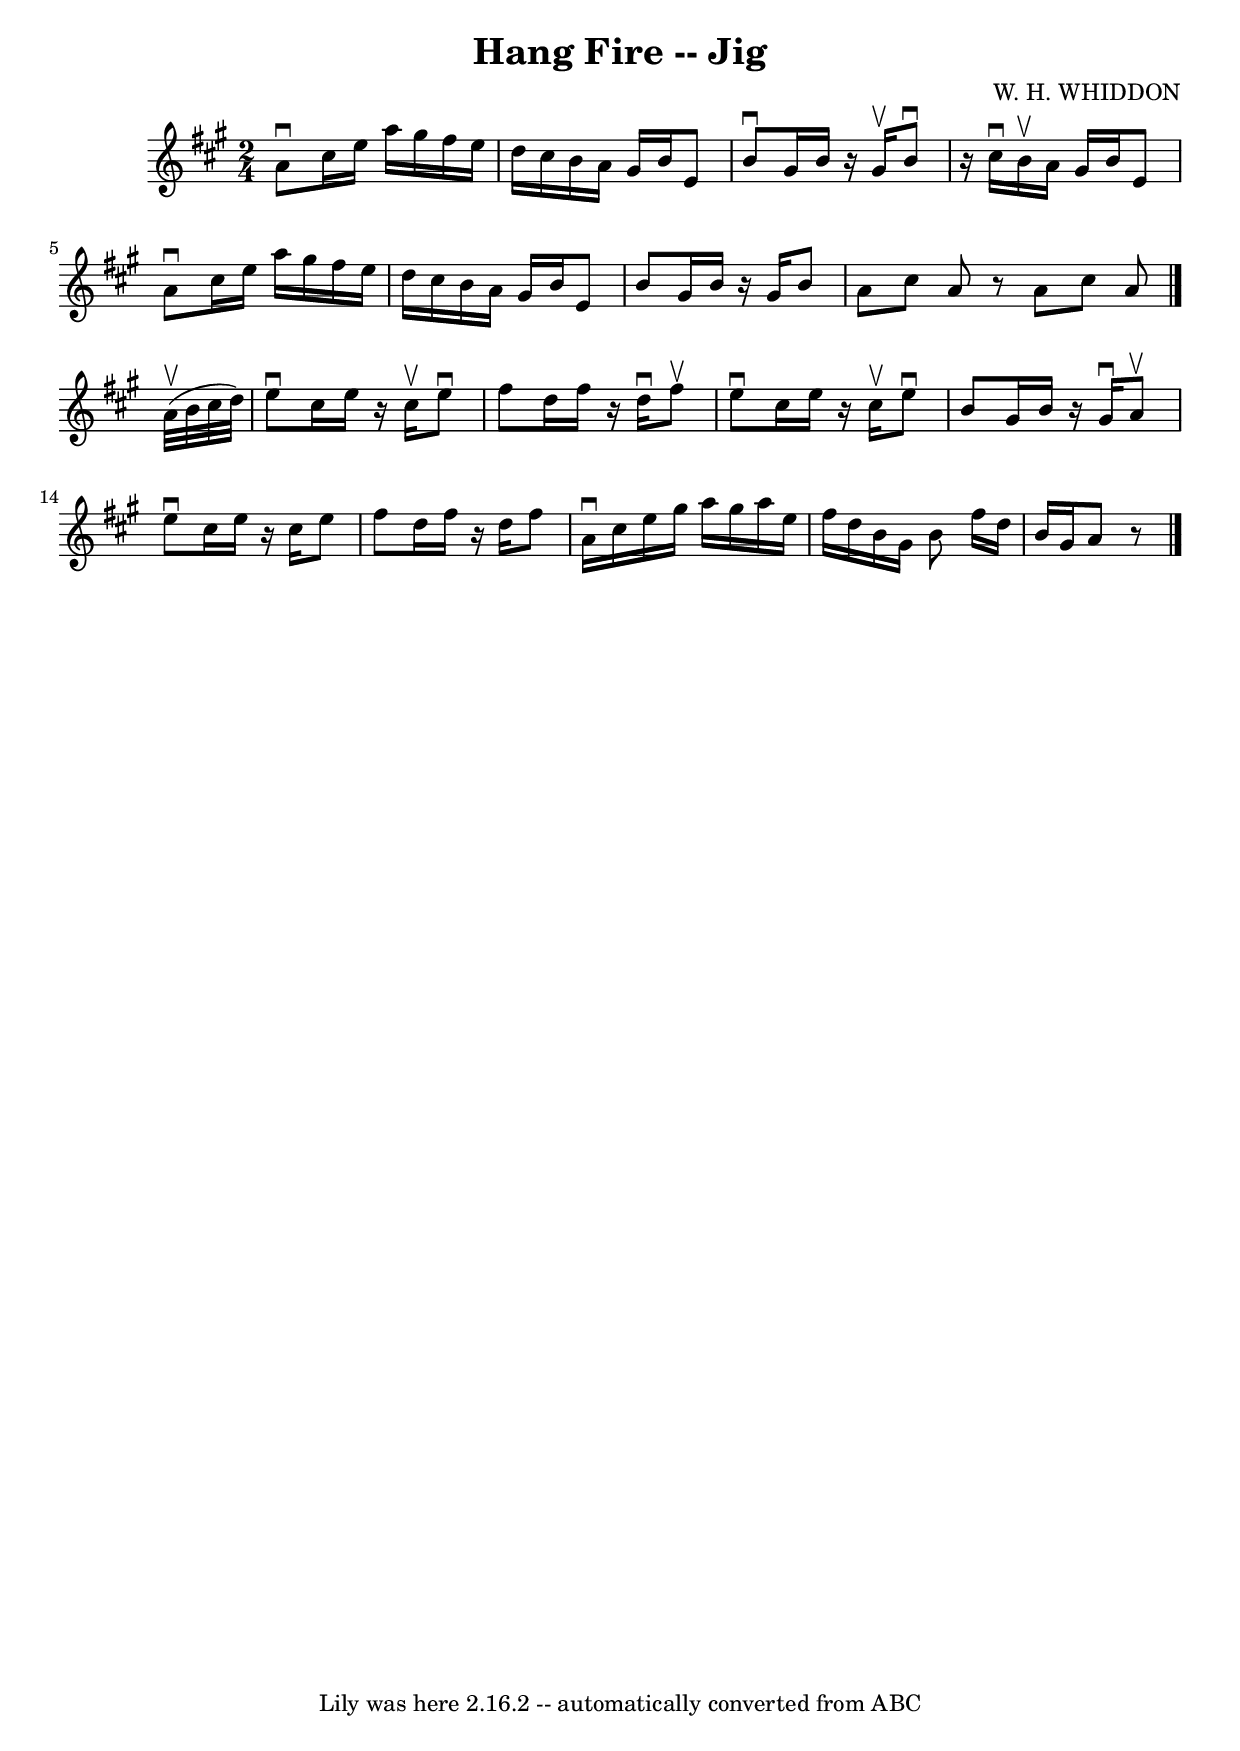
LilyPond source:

\version "2.16.2"
\include "Mammoth.ily"
\header {
  %% book = "Ryan's Mammoth Collection"
 composer = "W. H. WHIDDON"
 crossRefNumber = "1"
 footnotes = "\\\\118 669"
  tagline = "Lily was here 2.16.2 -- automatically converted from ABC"
  title = "Hang Fire -- Jig"

}
voicedefault =  {


  \time 2/4 
  \key a \major
 a'8^\downbow cis''16 e''16 a''16 gis''16 fis''16 e''16     |
 d''16 cis''16 b'16 a'16 gis'16 b'16 e'8     |
 b'8^\downbow gis'16 b'16    r16 gis'16^\upbow b'8^\downbow    |
  r16 cis''16^\downbow b'16^\upbow a'16 gis'16 b'16 e'8     |
 a'8^\downbow cis''16 e''16 a''16 gis''16 fis''16 e''16     |
 d''16 cis''16 b'16 a'16 gis'16 b'16 e'8     |
 b'8 gis'16 b'16    r16 gis'16 b'8     |
 a'8 cis''8 a'8    r8   \bar ":|" a'8 cis''8 a'8    \bar "|." a'32^\upbow(b'32 cis''32 d''32)  |
 e''8^\downbow cis''16 e''16    r16 cis''16^\upbow e''8^\downbow   |
 fis''8 d''16 fis''16    r16 d''16^\downbow fis''8^\upbow    |
 e''8^\downbow cis''16 e''16    r16 cis''16^\upbow e''8^\downbow     |
 b'8 gis'16 b'16    r16 gis'16^\downbow a'8^\upbow    |
 e''8^\downbow cis''16 e''16    r16 cis''16 e''8     |
 fis''8 d''16 fis''16    r16 d''16 fis''8    |
  
 a'16^\downbow cis''16 e''16 gis''16 a''16 gis''16 a''16 e''16     |
 fis''16 d''16 b'16 gis'16 b'8  \bar ":|" fis''16 d''16 b'16 gis'16 a'8    r8    |
  \bar "|."   

}

\score{
  <<

    \context Staff="default"
    {
      \voicedefault 
      
    }

  >>
  \layout {
    
  }
  \midi {
  }

}
